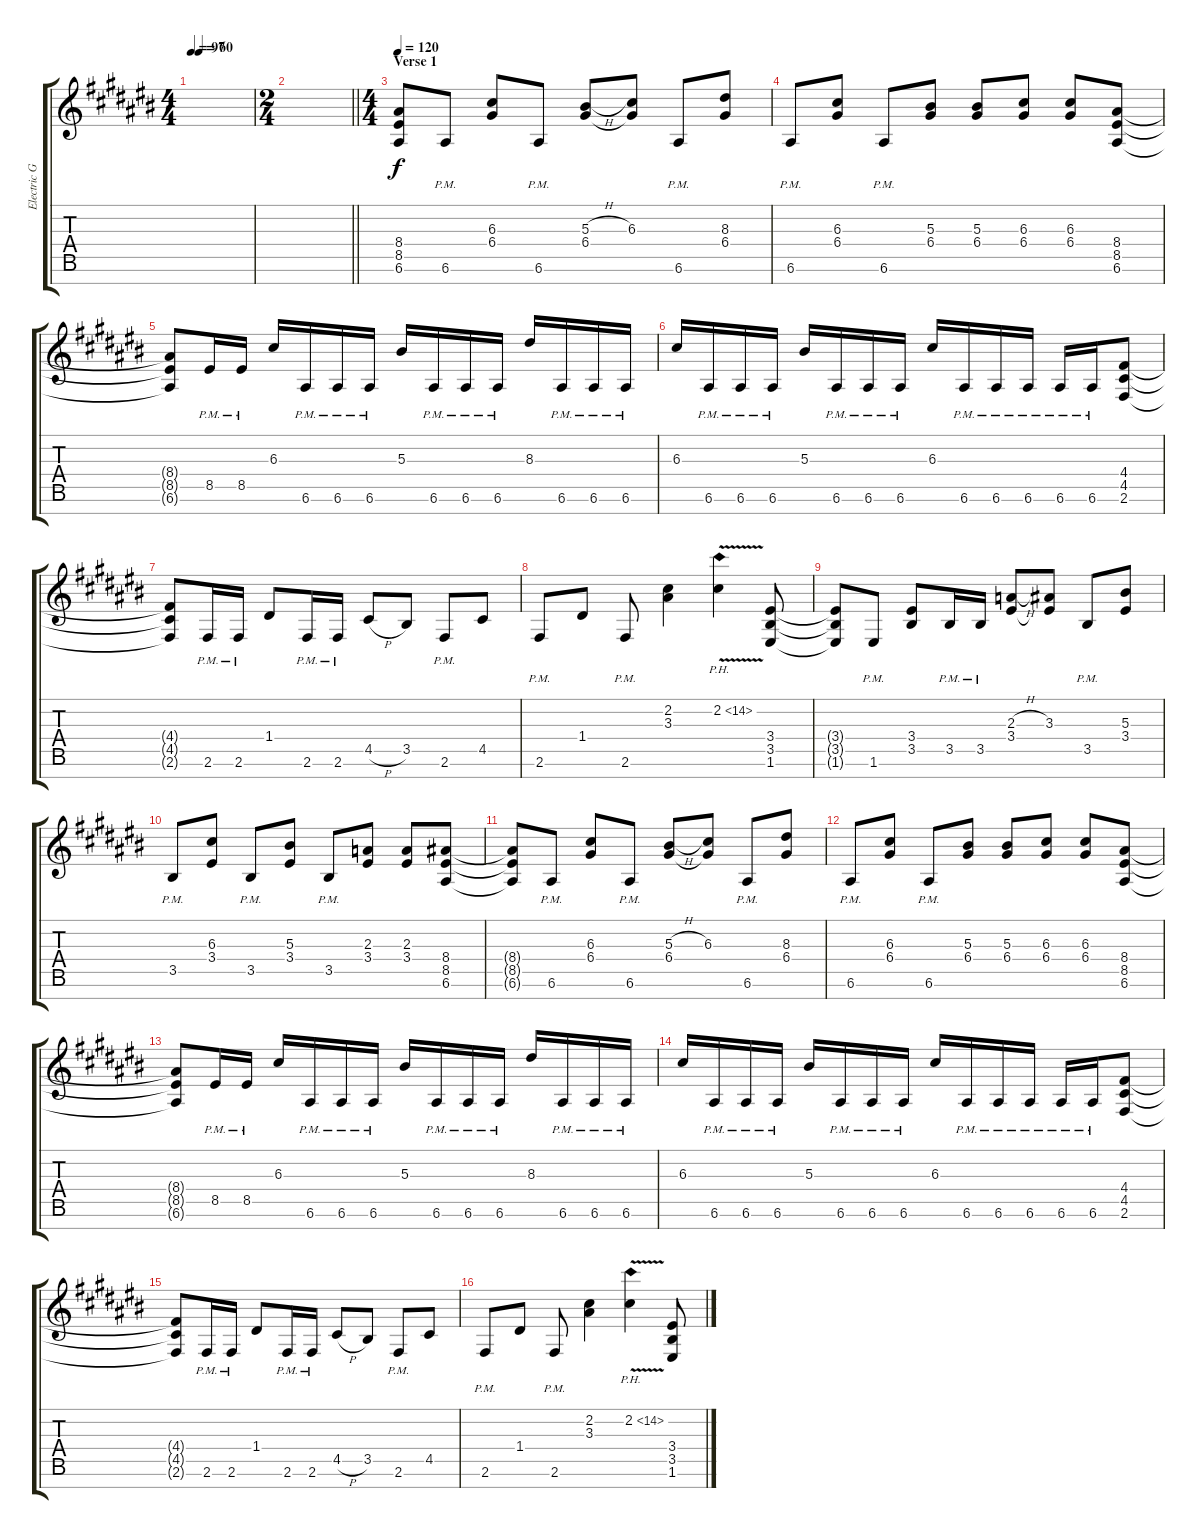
\track ("Electric Guitar 3" "Electric G") {instrument distortionguitar}
\staff {score tabs}
\tuning (E4 B3 G3 D3 A2 E2 B1) {hide}
\ts (4 4)
\tempo 97
\tempo (60 0.125)
\clef g2
\ks c#
|
\ts (2 4)
\barLineRight lightlight
|
\ts (4 4)
\section ("" "Verse 1")
\tempo 120
(8.4 8.5 6.6).8 6.6{pm}.8 (6.3 6.4).8 6.6{pm}.8 (5.3{h} 6.4).8 (6.3 6.4{t}).8 6.6{pm}.8 (8.3 6.4).8 |
6.6{pm}.8 (6.3 6.4).8 6.6{pm}.8 (5.3 6.4).8 (5.3 6.4).8 (6.3 6.4).8 (6.3 6.4).8 (8.4 8.5 6.6).8 |
(8.4{t} 8.5{t} 6.6{t}).8 8.5{pm}.16 8.5{pm}.16 6.3.16 6.6{pm}.16 6.6{pm}.16 6.6{pm}.16 5.3.16 6.6{pm}.16 6.6{pm}.16 6.6{pm}.16 8.3.16 6.6{pm}.16 6.6{pm}.16 6.6{pm}.16 |
6.3.16 6.6{pm}.16 6.6{pm}.16 6.6{pm}.16 5.3.16 6.6{pm}.16 6.6{pm}.16 6.6{pm}.16 6.3.16 6.6{pm}.16 6.6{pm}.16 6.6{pm}.16 6.6{pm}.16 6.6{pm}.16 (4.4 4.5 2.6).8 |
(4.4{t} 4.5{t} 2.6{t}).8 2.6{pm}.16 2.6{pm}.16 1.4.8 2.6{pm}.16 2.6{pm}.16 4.5{h}.8 3.5.8 2.6{pm}.8 4.5.8 |
2.6{pm}.8 1.4.8 2.6{pm}.8 (2.2 3.3).4 2.2{ph 12 v}.4 (3.4 3.5 1.6).8 |
(3.4{t} 3.5{t} 1.6{t}).8 1.6{pm}.8 (3.4 3.5).8 3.5{pm}.16 3.5{pm}.16 (2.3{h} 3.4).8 (3.3 3.4{t}).8 3.5{pm}.8 (5.3 3.4).8 |
3.5{pm}.8 (6.3 3.4).8 3.5{pm}.8 (5.3 3.4).8 3.5{pm}.8 (2.3 3.4).8 (2.3 3.4).8 (8.4 8.5 6.6).8 |
(8.4{t} 8.5{t} 6.6{t}).8 6.6{pm}.8 (6.3 6.4).8 6.6{pm}.8 (5.3{h} 6.4).8 (6.3 6.4{t}).8 6.6{pm}.8 (8.3 6.4).8 |
6.6{pm}.8 (6.3 6.4).8 6.6{pm}.8 (5.3 6.4).8 (5.3 6.4).8 (6.3 6.4).8 (6.3 6.4).8 (8.4 8.5 6.6).8 |
(8.4{t} 8.5{t} 6.6{t}).8 8.5{pm}.16 8.5{pm}.16 6.3.16 6.6{pm}.16 6.6{pm}.16 6.6{pm}.16 5.3.16 6.6{pm}.16 6.6{pm}.16 6.6{pm}.16 8.3.16 6.6{pm}.16 6.6{pm}.16 6.6{pm}.16 |
6.3.16 6.6{pm}.16 6.6{pm}.16 6.6{pm}.16 5.3.16 6.6{pm}.16 6.6{pm}.16 6.6{pm}.16 6.3.16 6.6{pm}.16 6.6{pm}.16 6.6{pm}.16 6.6{pm}.16 6.6{pm}.16 (4.4 4.5 2.6).8 |
(4.4{t} 4.5{t} 2.6{t}).8 2.6{pm}.16 2.6{pm}.16 1.4.8 2.6{pm}.16 2.6{pm}.16 4.5{h}.8 3.5.8 2.6{pm}.8 4.5.8 |
2.6{pm}.8 1.4.8 2.6{pm}.8 (2.2 3.3).4 2.2{ph 12 v}.4 (3.4 3.5 1.6).8
